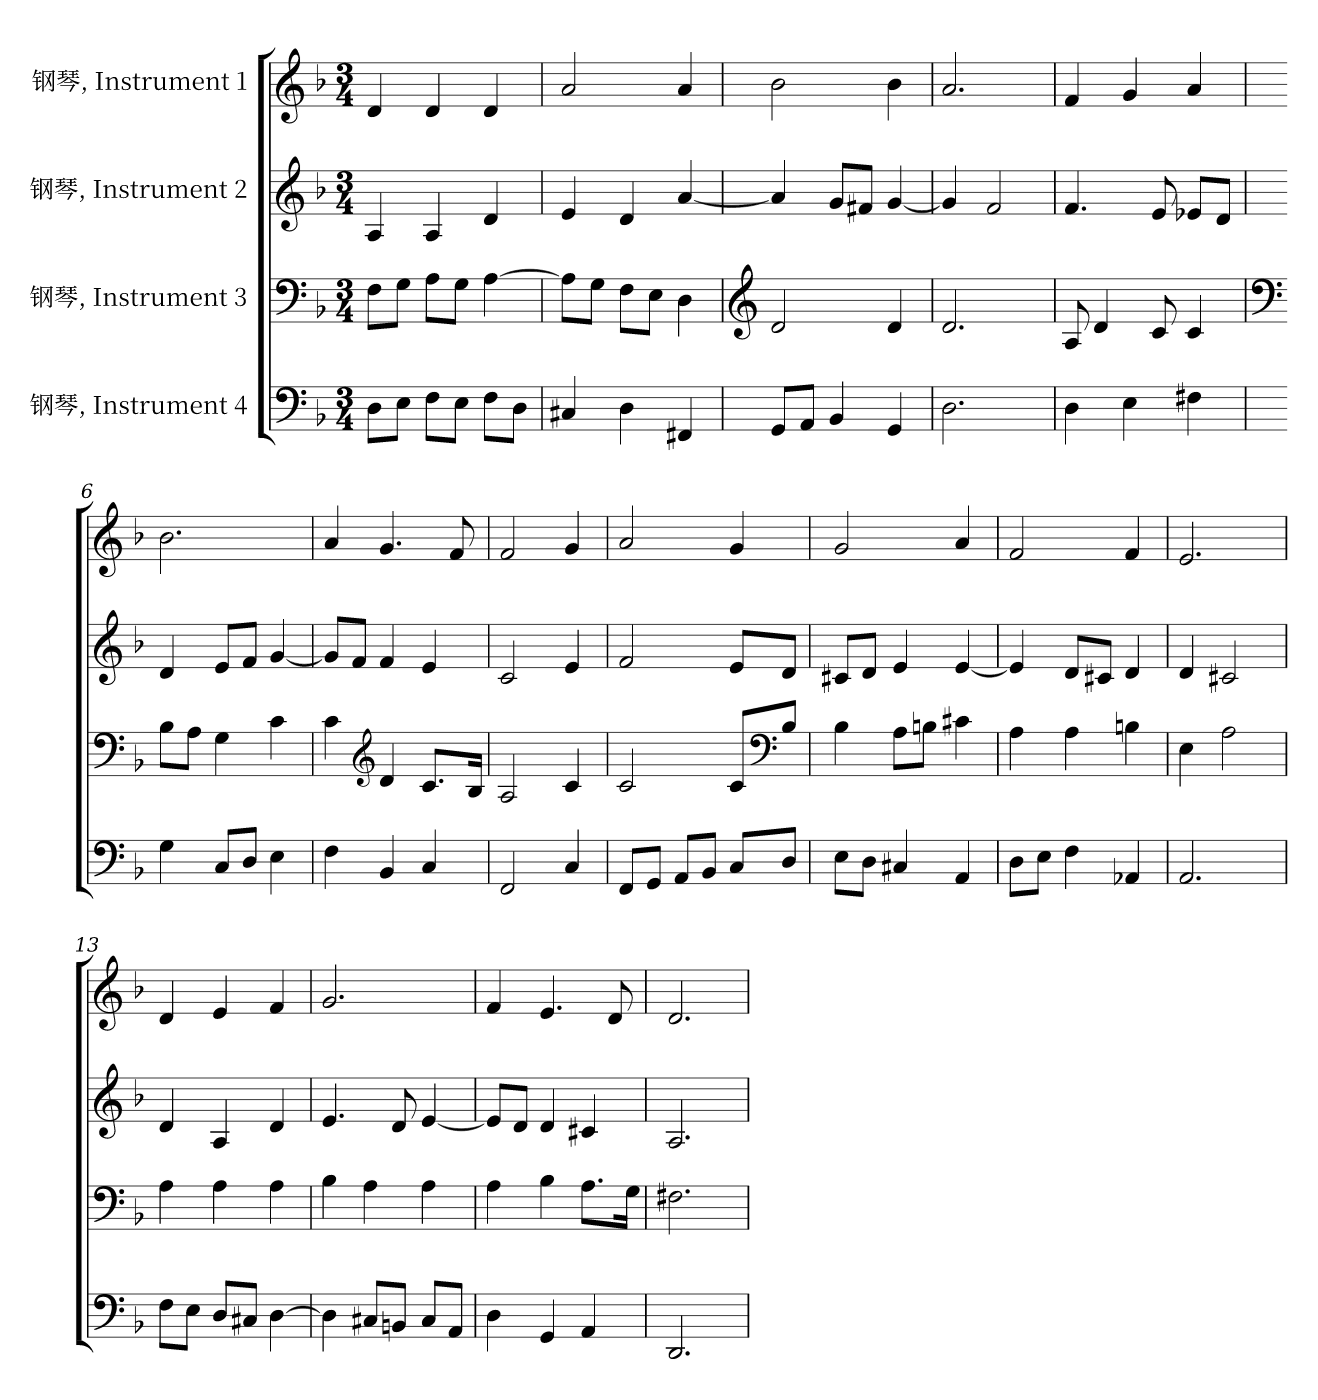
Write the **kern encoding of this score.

**kern	**kern	**kern	**kern
*part4	*part3	*part2	*part1
*staff4	*staff3	*staff2	*staff1
*I"钢琴, Instrument 4	*I"钢琴, Instrument 3	*I"钢琴, Instrument 2	*I"钢琴, Instrument 1
*clefF4	*clefF4	*clefG2	*clefG2
*k[b-]	*k[b-]	*k[b-]	*k[b-]
*M3/4	*M3/4	*M3/4	*M3/4
*MM96	*MM96	*MM96	*MM96
=1	=1	=1	=1
8D\L	8F\L	4A/	4d/
8E\J	8G\J	.	.
8F\L	8A\L	4A/	4d/
8E\J	8G\J	.	.
8F\L	[4A\	4d/	4d/
8D\J	.	.	.
=2	=2	=2	=2
4C#X/	8A\L]	4e/	2a/
.	8G\J	.	.
4D\	8F\L	4d/	.
.	8E\J	.	.
4FF#X/	4D\	[4a/	4a/
=3	=3	=3	=3
*	*clefG2	*	*
8GG/L	2d/	4a/]	2b-\
8AA/J	.	.	.
4BB-/	.	8g/L	.
.	.	8f#X/J	.
4GG/	4d/	[4g/	4b-\
=4	=4	=4	=4
2.D\	2.d/	4g/]	2.a/
.	.	2f/	.
=5	=5	=5	=5
4D\	8A/	4.f/	4f/
.	4d/	.	.
4E\	.	.	4g/
.	8c/	8e/	.
4F#X\	4c/	8e-X/L	4a/
.	.	8d/J	.
!!LO:LB:g=z
=6	=6	=6	=6
*	*clefF4	*	*
4G\	8B-\L	4d/	2.b-\
.	8A\J	.	.
8C/L	4G\	8e/L	.
8D/J	.	8f/J	.
4E\	4c\	[4g/	.
=7	=7	=7	=7
4F\	4c\	8g/L]	4a/
.	.	8f/J	.
*	*clefG2	*	*
4BB-/	4d/	4f/	4.g/
4C/	8.c/L	4e/	.
.	.	.	8f/
.	16B-/Jk	.	.
=8	=8	=8	=8
2FF/	2A/	2c/	2f/
4C/	4c/	4e/	4g/
=9	=9	=9	=9
8FF/L	2c/	2f/	2a/
8GG/J	.	.	.
8AA/L	.	.	.
8BB-/J	.	.	.
8C/L	8c/L	8e/L	4g/
*	*clefF4	*	*
8D/J	8B-/J	8d/J	.
=10	=10	=10	=10
8E\L	4B-\	8c#X/L	2g/
8D\J	.	8d/J	.
4C#X/	8A\L	4e/	.
.	8Bn\J	.	.
4AA/	4c#X\	[4e/	4a/
=11	=11	=11	=11
8D\L	4A\	4e/]	2f/
8E\J	.	.	.
4F\	4A\	8d/L	.
.	.	8c#X/J	.
4AA-X/	4Bn\	4d/	4f/
!!LO:LB:g=z
=12	=12	=12	=12
2.AA/	4E\	4d/	2.e/
.	2A\	2c#X/	.
=13	=13	=13	=13
8F\L	4A\	4d/	4d/
8E\J	.	.	.
8D/L	4A\	4A/	4e/
8C#X/J	.	.	.
[4D\	4A\	4d/	4f/
=14	=14	=14	=14
4D\]	4B-\	4.e/	2.g/
8C#X/L	4A\	.	.
8BBn/J	.	8d/	.
8C#/L	4A\	[4e/	.
8AA/J	.	.	.
=15	=15	=15	=15
4D\	4A\	8e/L]	4f/
.	.	8d/J	.
4GG/	4B-\	4d/	4.e/
4AA/	8.A\L	4c#X/	.
.	.	.	8d/
.	16G\Jk	.	.
=16	=16	=16	=16
2.DD/	2.F#X\	2.A/	2.d/
=	=	=	=
*-	*-	*-	*-
